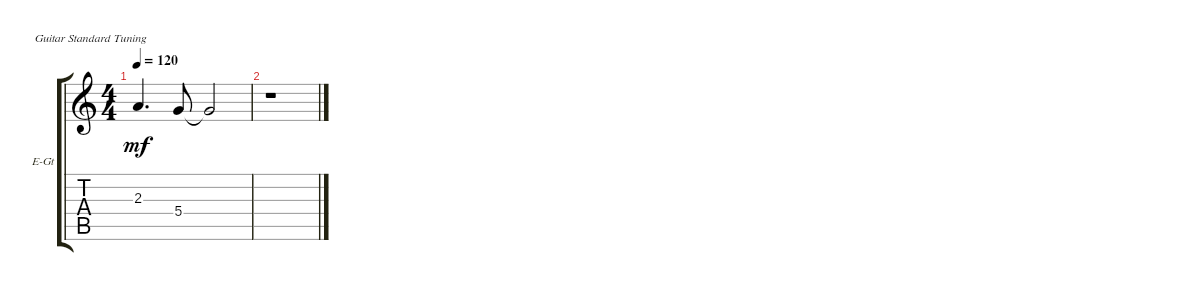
\defaultSystemsLayout 4
\bracketExtendMode groupsimilarinstruments
\firstSystemTrackNameOrientation horizontal
\otherSystemsTrackNameOrientation horizontal
\track ("Зелёный 2" "E-Gt") {instrument electricguitarclean}
\staff {score tabs}
\tuning (E4 B3 G3 D3 A2 E2)
\ts (4 4)
\tempo 120
\clef g2
\ks c
2.3{t}.4{d dy mf} 5.4.8 5.4{t}.2 |
r.1
